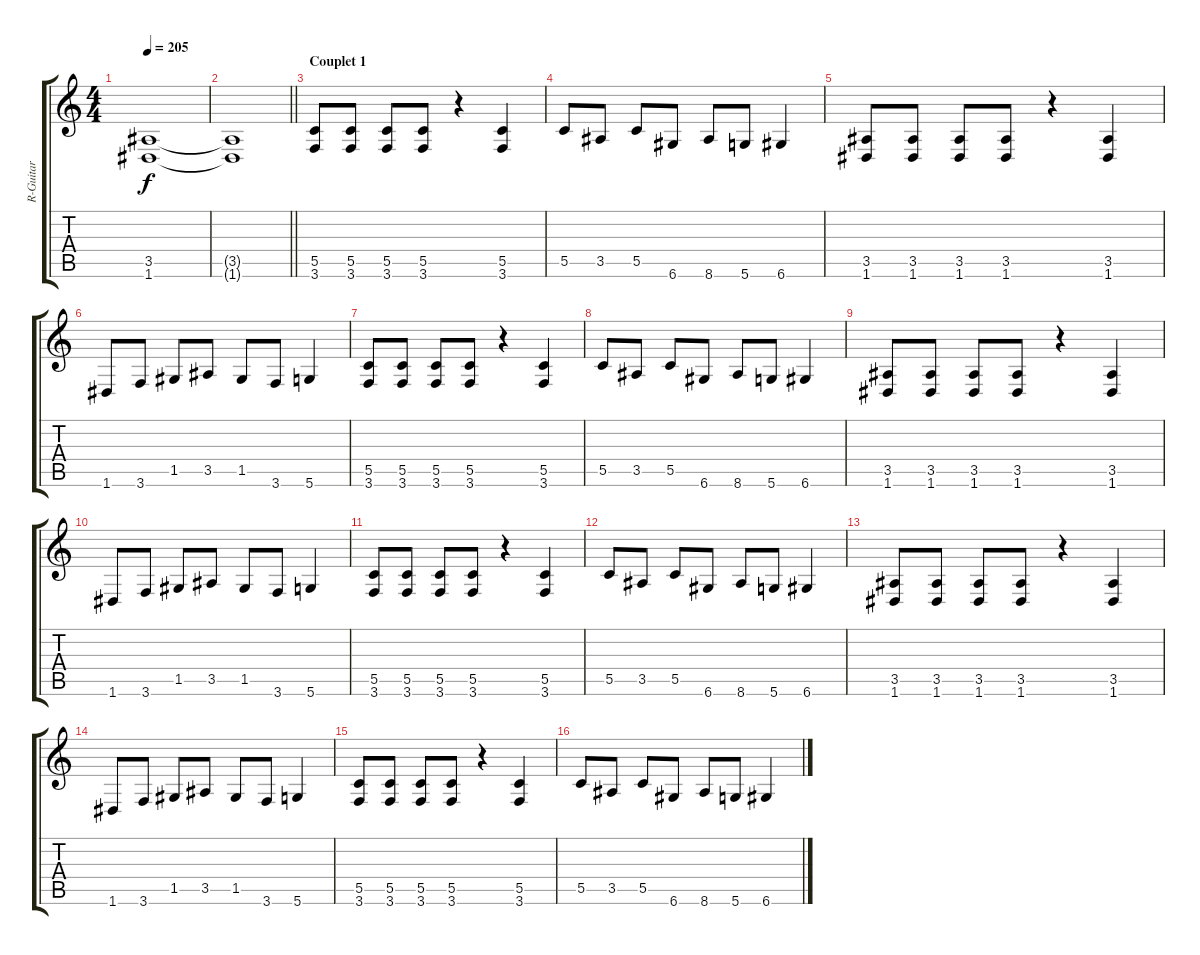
\track ("R-Guitar" "R-Guitar") {instrument distortionguitar}
\staff {score tabs}
\tuning (D4 A3 F3 C3 G2 D2) {hide}
\ts (4 4)
\tempo 205
\clef g2
\ks c
(3.5 1.6).1{dy f} |
\barLineRight lightlight
(3.5{t} 1.6{t}).1 |
\section ("" "Couplet 1")
(5.5 3.6).8 (5.5 3.6).8 (5.5 3.6).8 (5.5 3.6).8 r.4 (5.5 3.6).4 |
5.5.8 3.5.8 5.5.8 6.6.8 8.6.8 5.6.8 6.6.4 |
(3.5 1.6).8 (3.5 1.6).8 (3.5 1.6).8 (3.5 1.6).8 r.4 (3.5 1.6).4 |
1.6.8 3.6.8 1.5.8 3.5.8 1.5.8 3.6.8 5.6.4 |
(5.5 3.6).8 (5.5 3.6).8 (5.5 3.6).8 (5.5 3.6).8 r.4 (5.5 3.6).4 |
5.5.8 3.5.8 5.5.8 6.6.8 8.6.8 5.6.8 6.6.4 |
(3.5 1.6).8 (3.5 1.6).8 (3.5 1.6).8 (3.5 1.6).8 r.4 (3.5 1.6).4 |
1.6.8 3.6.8 1.5.8 3.5.8 1.5.8 3.6.8 5.6.4 |
(5.5 3.6).8 (5.5 3.6).8 (5.5 3.6).8 (5.5 3.6).8 r.4 (5.5 3.6).4 |
5.5.8 3.5.8 5.5.8 6.6.8 8.6.8 5.6.8 6.6.4 |
(3.5 1.6).8 (3.5 1.6).8 (3.5 1.6).8 (3.5 1.6).8 r.4 (3.5 1.6).4 |
1.6.8 3.6.8 1.5.8 3.5.8 1.5.8 3.6.8 5.6.4 |
(5.5 3.6).8 (5.5 3.6).8 (5.5 3.6).8 (5.5 3.6).8 r.4 (5.5 3.6).4 |
5.5.8 3.5.8 5.5.8 6.6.8 8.6.8 5.6.8 6.6.4
